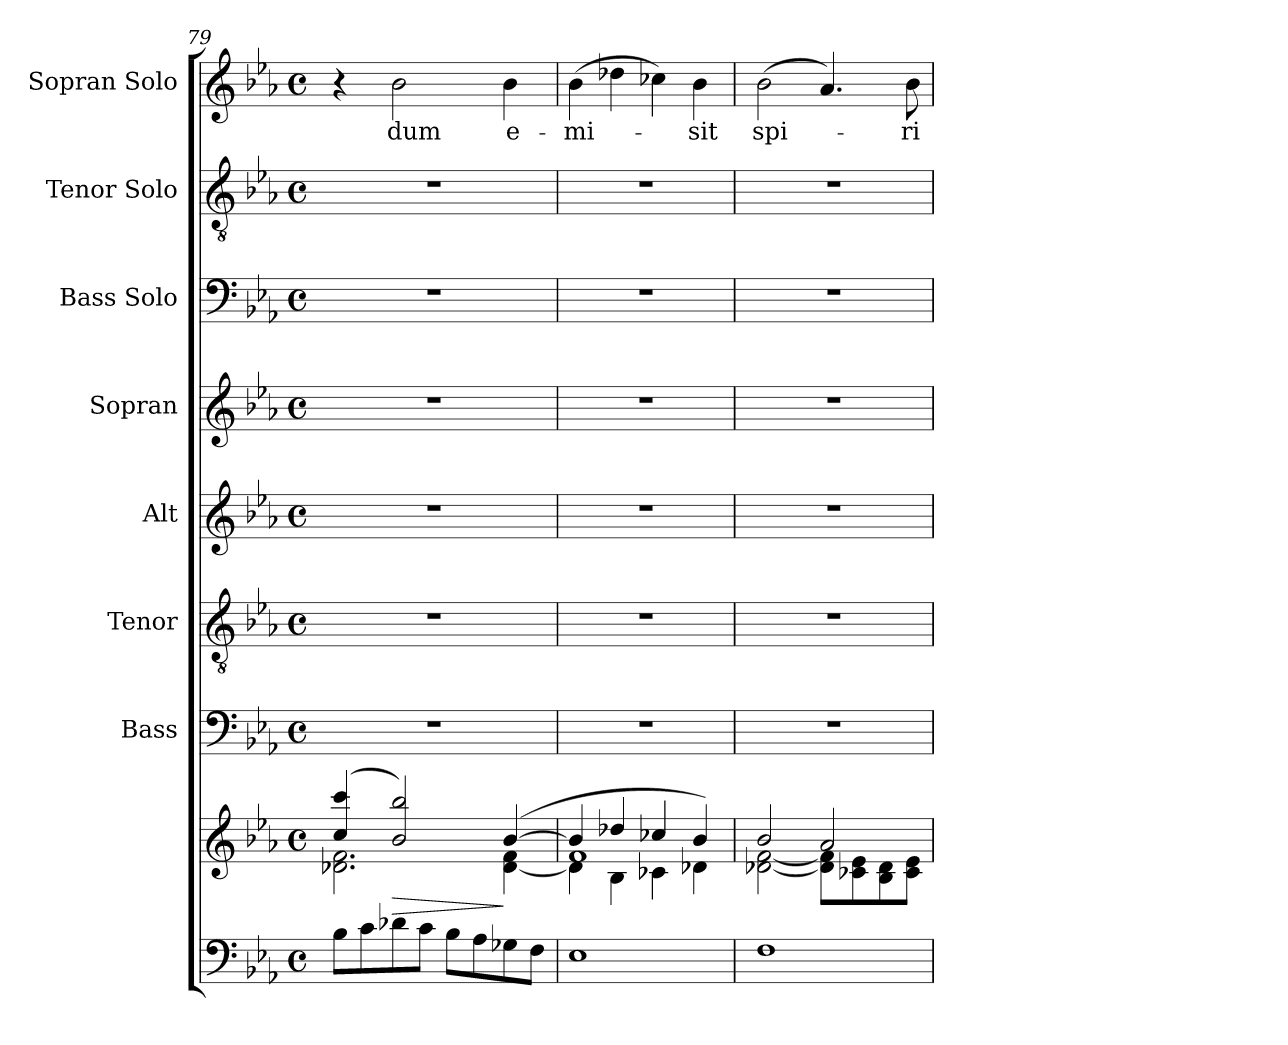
**kern	**kern	**dynam	**kern	**kern	**kern	**kern	**kern	**kern	**kern	**text
*part8	*part8	*part8	*part7	*part6	*part5	*part4	*part3	*part2	*part1	*part1
*staff9	*staff8	*staff8/9	*staff7	*staff6	*staff5	*staff4	*staff3	*staff2	*staff1	*staff1
*	*	*	*I"Bass	*I"Tenor	*I"Alt	*I"Sopran	*I"Bass Solo	*I"Tenor Solo	*I"Sopran Solo	*
*	*	*	*I'B.	*I'T.	*I'A.	*I'S.	*I'B. Solo	*I'T. Solo	*I'S. Solo	*
*clefF4	*clefG2	*	*clefF4	*clefGv2	*clefG2	*clefG2	*clefF4	*clefGv2	*clefG2	*
*k[b-e-a-]	*k[b-e-a-]	*	*k[b-e-a-]	*k[b-e-a-]	*k[b-e-a-]	*k[b-e-a-]	*k[b-e-a-]	*k[b-e-a-]	*k[b-e-a-]	*
*E-:	*E-:	*	*E-:	*E-:	*E-:	*E-:	*E-:	*E-:	*E-:	*
*M4/4	*M4/4	*	*M4/4	*M4/4	*M4/4	*M4/4	*M4/4	*M4/4	*M4/4	*
*met(c)	*met(c)	*	*met(c)	*met(c)	*met(c)	*met(c)	*met(c)	*met(c)	*met(c)	*
=79	=79	=79	=79	=79	=79	=79	=79	=79	=79	=79
*	*^	*	*	*	*	*	*	*	*	*
8B-\L	(4cc/ 4ccc/	2.d-X\ 2.f\	.	1r	1r	1r	1r	1r	1r	4r	.
8c\	.	.	.	.	.	.	.	.	.	.	.
!	!	!	!LO:HP:b	!	!	!	!	!	!	!	!LO:LY:b
8d-X\	2b-/ 2bb-/)	.	>	.	.	.	.	.	.	2b-\	dum
8c\J	.	.	.	.	.	.	.	.	.	.	.
8B-\L	.	.	.	.	.	.	.	.	.	.	.
8A-\	.	.	.	.	.	.	.	.	.	.	.
!	!	!	!	!	!	!	!	!	!	!	!LO:LY:b
8G-X\	([>4b-/	[<4d-\ 4f\	]	.	.	.	.	.	.	4b-\	e-
8F\J	.	.	.	.	.	.	.	.	.	.	.
!!LO:PB:g=z
=80	=80	=80	=80	=80	=80	=80	=80	=80	=80	=80	=80
*	*	*^	*	*	*	*	*	*	*	*	*
!	!	!	!	!	!	!	!	!	!	!	!	!LO:LY:b
1E-	4b-/]	4d-\]	1f	.	1r	1r	1r	1r	1r	1r	(>4b-\	-mi-
.	4dd-X/	4B-\	.	.	.	.	.	.	.	.	4dd-X\	.
.	4cc-X/	4c-X\	.	.	.	.	.	.	.	.	4cc-X\)	.
!	!	!	!	!	!	!	!	!	!	!	!	!LO:LY:b
.	4b-/)	4d-X\	.	.	.	.	.	.	.	.	4b-\	-sit
*	*	*v	*v	*	*	*	*	*	*	*	*	*
=81	=81	=81	=81	=81	=81	=81	=81	=81	=81	=81	=81
!	!	!	!	!	!	!	!	!	!	!	!LO:LY:b
1F	2b-/	[<2d-X\ [<2f\	.	1r	1r	1r	1r	1r	1r	(>2b-\	spi-
.	2a-/	8d-\] 8f\]L	.	.	.	.	.	.	.	4.a-/)	.
.	.	8c-X\ 8e-\	.	.	.	.	.	.	.	.	.
.	.	8B-\ 8d-\	.	.	.	.	.	.	.	.	.
!	!	!	!	!	!	!	!	!	!	!	!LO:LY:b
.	.	8c-\ 8e-\J	.	.	.	.	.	.	.	8b-\	-ri-
*	*v	*v	*	*	*	*	*	*	*	*	*
=	=	=	=	=	=	=	=	=	=	=
*-	*-	*-	*-	*-	*-	*-	*-	*-	*-	*-
